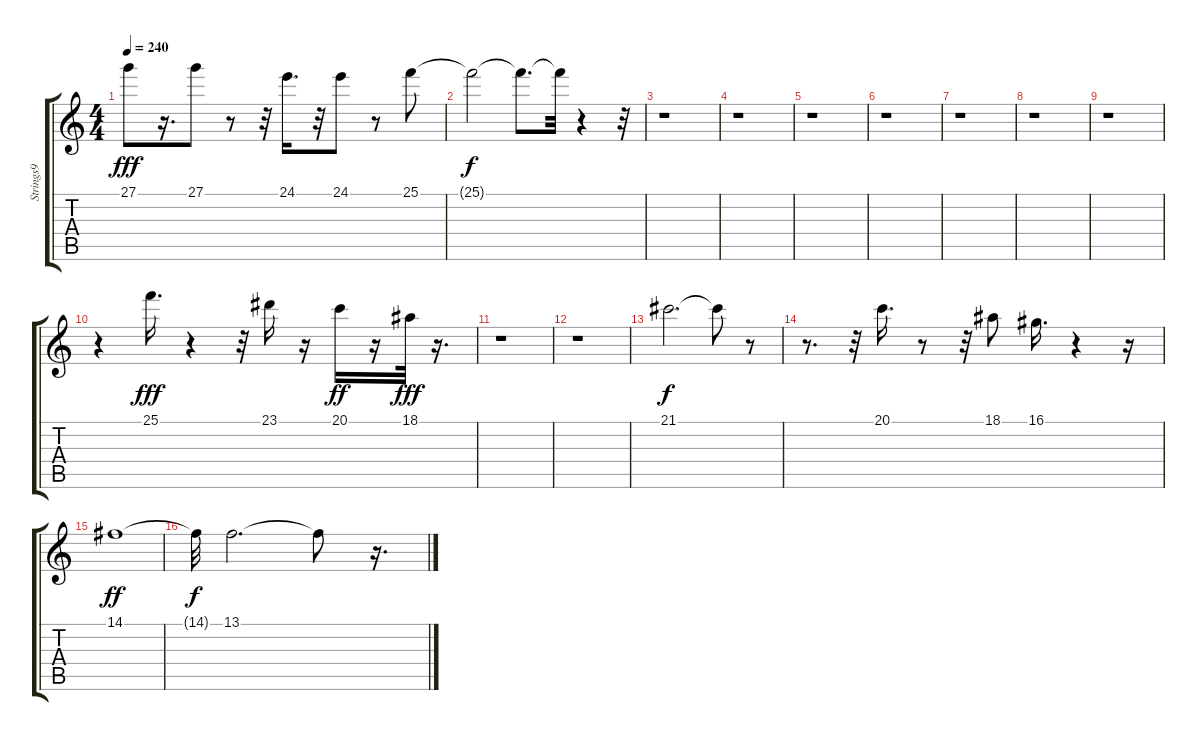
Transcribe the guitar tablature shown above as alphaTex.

\track ("Strings9" "Strings9") {instrument stringensemble1}
\staff {score tabs}
\tuning (E4 B3 G3 D3 A2 E2) {hide}
\ts (4 4)
\tempo 240
\clef g2
\ks c
27.1.8{dy fff} r.16{d} 27.1.8 r.8 r.32 24.1.16{d} r.32 24.1.8 r.8 25.1.8 |
25.1{t}.2{dy f} 25.1{t}.8{d} 25.1{t}.32 r.4 r.32 |
r.1 |
r.1 |
r.1 |
r.1 |
r.1 |
r.1 |
r.1 |
r.4 25.1.16{d dy fff} r.4 r.32 23.1.16 r.16 20.1.16{dy ff} r.16 18.1.32{dy fff} r.16{d} |
r.1 |
r.1 |
21.1.2{d dy f} 21.1{t}.8 r.8 |
r.8{d} r.32 20.1.16{d} r.8 r.32 18.1.8 16.1.16{d} r.4 r.16 |
14.1.1{dy ff} |
14.1{t}.32{dy f} 13.1.2{d} 13.1{t}.8 r.16{d}
